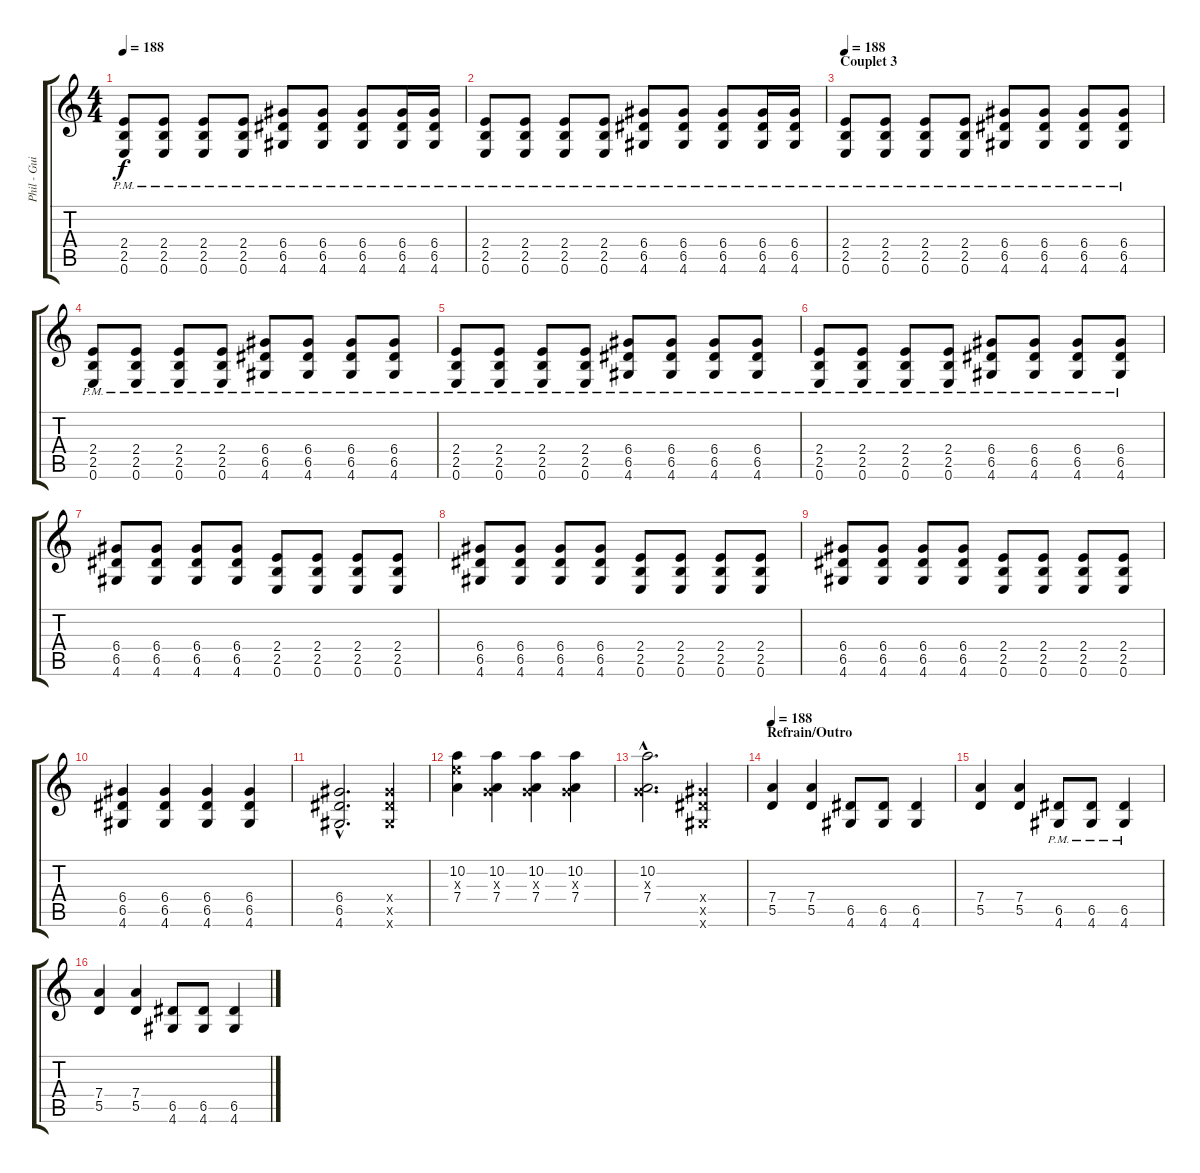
\track ("Phil - Guitare" "Phil - Gui") {instrument distortionguitar}
\staff {score tabs}
\tuning (E4 B3 G3 D3 A2 E2) {hide}
\ts (4 4)
\tempo 188
\clef g2
\ks c
(2.4{pm} 2.5{pm} 0.6{pm}).8{dy f} (2.4{pm} 2.5{pm} 0.6{pm}).8 (2.4{pm} 2.5{pm} 0.6{pm}).8 (2.4{pm} 2.5{pm} 0.6{pm}).8 (6.4{pm} 6.5{pm} 4.6{pm}).8 (6.4{pm} 6.5{pm} 4.6{pm}).8 (6.4{pm} 6.5{pm} 4.6{pm}).8 (6.4{pm} 6.5{pm} 4.6{pm}).16 (6.4{pm} 6.5{pm} 4.6{pm}).16 |
(2.4{pm} 2.5{pm} 0.6{pm}).8 (2.4{pm} 2.5{pm} 0.6{pm}).8 (2.4{pm} 2.5{pm} 0.6{pm}).8 (2.4{pm} 2.5{pm} 0.6{pm}).8 (6.4{pm} 6.5{pm} 4.6{pm}).8 (6.4{pm} 6.5{pm} 4.6{pm}).8 (6.4{pm} 6.5{pm} 4.6{pm}).8 (6.4{pm} 6.5{pm} 4.6{pm}).16 (6.4{pm} 6.5{pm} 4.6{pm}).16 |
\section ("" "Couplet 3")
\tempo 188
(2.4{pm} 2.5{pm} 0.6{pm}).8{volume 12 balance 14 instrument distortionguitar} (2.4{pm} 2.5{pm} 0.6{pm}).8 (2.4{pm} 2.5{pm} 0.6{pm}).8 (2.4{pm} 2.5{pm} 0.6{pm}).8 (6.4{pm} 6.5{pm} 4.6{pm}).8 (6.4{pm} 6.5{pm} 4.6{pm}).8 (6.4{pm} 6.5{pm} 4.6{pm}).8 (6.4{pm} 6.5{pm} 4.6{pm}).8 |
(2.4{pm} 2.5{pm} 0.6{pm}).8 (2.4{pm} 2.5{pm} 0.6{pm}).8 (2.4{pm} 2.5{pm} 0.6{pm}).8 (2.4{pm} 2.5{pm} 0.6{pm}).8 (6.4{pm} 6.5{pm} 4.6{pm}).8 (6.4{pm} 6.5{pm} 4.6{pm}).8 (6.4{pm} 6.5{pm} 4.6{pm}).8 (6.4{pm} 6.5{pm} 4.6{pm}).8 |
(2.4{pm} 2.5{pm} 0.6{pm}).8 (2.4{pm} 2.5{pm} 0.6{pm}).8 (2.4{pm} 2.5{pm} 0.6{pm}).8 (2.4{pm} 2.5{pm} 0.6{pm}).8 (6.4{pm} 6.5{pm} 4.6{pm}).8 (6.4{pm} 6.5{pm} 4.6{pm}).8 (6.4{pm} 6.5{pm} 4.6{pm}).8 (6.4{pm} 6.5{pm} 4.6{pm}).8 |
(2.4{pm} 2.5{pm} 0.6{pm}).8 (2.4{pm} 2.5{pm} 0.6{pm}).8 (2.4{pm} 2.5{pm} 0.6{pm}).8 (2.4{pm} 2.5{pm} 0.6{pm}).8 (6.4{pm} 6.5{pm} 4.6{pm}).8 (6.4{pm} 6.5{pm} 4.6{pm}).8 (6.4{pm} 6.5{pm} 4.6{pm}).8 (6.4{pm} 6.5{pm} 4.6{pm}).8 |
(6.4 6.5 4.6).8{volume 12 balance 14 instrument distortionguitar} (6.4 6.5 4.6).8 (6.4 6.5 4.6).8 (6.4 6.5 4.6).8 (2.4 2.5 0.6).8 (2.4 2.5 0.6).8 (2.4 2.5 0.6).8 (2.4 2.5 0.6).8 |
(6.4 6.5 4.6).8 (6.4 6.5 4.6).8 (6.4 6.5 4.6).8 (6.4 6.5 4.6).8 (2.4 2.5 0.6).8 (2.4 2.5 0.6).8 (2.4 2.5 0.6).8 (2.4 2.5 0.6).8 |
(6.4 6.5 4.6).8 (6.4 6.5 4.6).8 (6.4 6.5 4.6).8 (6.4 6.5 4.6).8 (2.4 2.5 0.6).8 (2.4 2.5 0.6).8 (2.4 2.5 0.6).8 (2.4 2.5 0.6).8 |
(6.4 6.5 4.6).4 (6.4 6.5 4.6).4 (6.4 6.5 4.6).4 (6.4 6.5 4.6).4 |
(6.4{hac} 6.5{hac} 4.6{hac}).2{d} (6.4{x} 6.5{x} 4.6{x}).4 |
(10.2 9.3{x} 7.4).4 (10.2 0.3{x} 7.4).4 (10.2 0.3{x} 7.4).4 (10.2 0.3{x} 7.4).4 |
(10.2{hac} 0.3{hac x} 7.4{hac}).2{d} (6.4{x} 6.5{x} 4.6{x}).4 |
\section ("" "Refrain/Outro")
\tempo 188
(7.4 5.5).4{volume 12 balance 14 instrument distortionguitar} (7.4 5.5).4 (6.5 4.6).8 (6.5 4.6).8 (6.5 4.6).4 |
(7.4 5.5).4 (7.4 5.5).4 (6.5{pm} 4.6{pm}).8 (6.5{pm} 4.6{pm}).8 (6.5{pm} 4.6{pm}).4 |
(7.4 5.5).4 (7.4 5.5).4 (6.5 4.6).8 (6.5 4.6).8 (6.5 4.6).4
